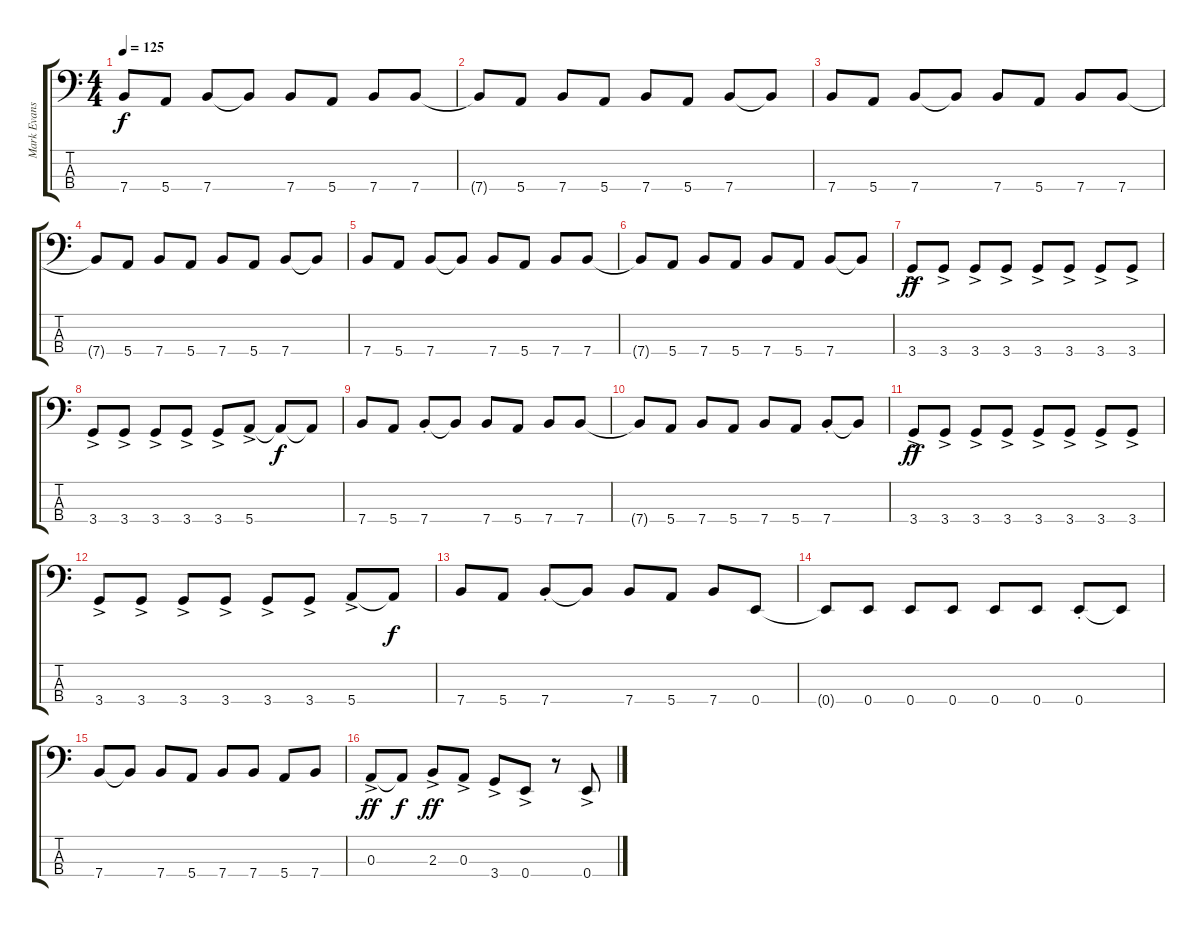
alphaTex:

\track ("Mark Evans" "Mark Evans") {instrument electricbassfinger}
\staff {score tabs}
\tuning (G2 D2 A1 E1) {hide}
\ts (4 4)
\tempo 125
\clef f4
\ks c
7.4.8{dy f} 5.4.8 7.4.8 7.4{t}.8 7.4.8 5.4.8 7.4.8 7.4.8 |
7.4{t}.8 5.4.8 7.4.8 5.4.8 7.4.8 5.4.8 7.4.8 7.4{t}.8 |
7.4.8 5.4.8 7.4.8 7.4{t}.8 7.4.8 5.4.8 7.4.8 7.4.8 |
7.4{t}.8 5.4.8 7.4.8 5.4.8 7.4.8 5.4.8 7.4.8 7.4{t}.8 |
7.4.8 5.4.8 7.4.8 7.4{t}.8 7.4.8 5.4.8 7.4.8 7.4.8 |
7.4{t}.8 5.4.8 7.4.8 5.4.8 7.4.8 5.4.8 7.4.8 7.4{t}.8 |
3.4{ac}.8{dy ff} 3.4{ac}.8 3.4{ac}.8 3.4{ac}.8 3.4{ac}.8 3.4{ac}.8 3.4{ac}.8 3.4{ac}.8 |
3.4{ac}.8 3.4{ac}.8 3.4{ac}.8 3.4{ac}.8 3.4{ac}.8 5.4{ac}.8 5.4{t}.8{dy f} 5.4{t}.8 |
7.4.8 5.4.8 7.4{st}.8 7.4{t}.8 7.4.8 5.4.8 7.4.8 7.4.8 |
7.4{t}.8 5.4.8 7.4.8 5.4.8 7.4.8 5.4.8 7.4{st}.8 7.4{t}.8 |
3.4{ac}.8{dy ff} 3.4{ac}.8 3.4{ac}.8 3.4{ac}.8 3.4{ac}.8 3.4{ac}.8 3.4{ac}.8 3.4{ac}.8 |
3.4{ac}.8 3.4{ac}.8 3.4{ac}.8 3.4{ac}.8 3.4{ac}.8 3.4{ac}.8 5.4{ac}.8 5.4{t}.8{dy f} |
7.4.8 5.4.8 7.4{st}.8 7.4{t}.8 7.4.8 5.4.8 7.4.8 0.4.8 |
0.4{t}.8 0.4.8 0.4.8 0.4.8 0.4.8 0.4.8 0.4{st}.8 0.4{t}.8 |
7.4.8 7.4{t}.8 7.4.8 5.4.8 7.4.8 7.4.8 5.4.8 7.4.8 |
0.3{ac}.8{dy ff} 0.3{t}.8{dy f} 2.3{ac}.8{dy ff} 0.3{ac}.8 3.4{ac}.8 0.4{ac}.8 r.8 0.4{ac}.8
